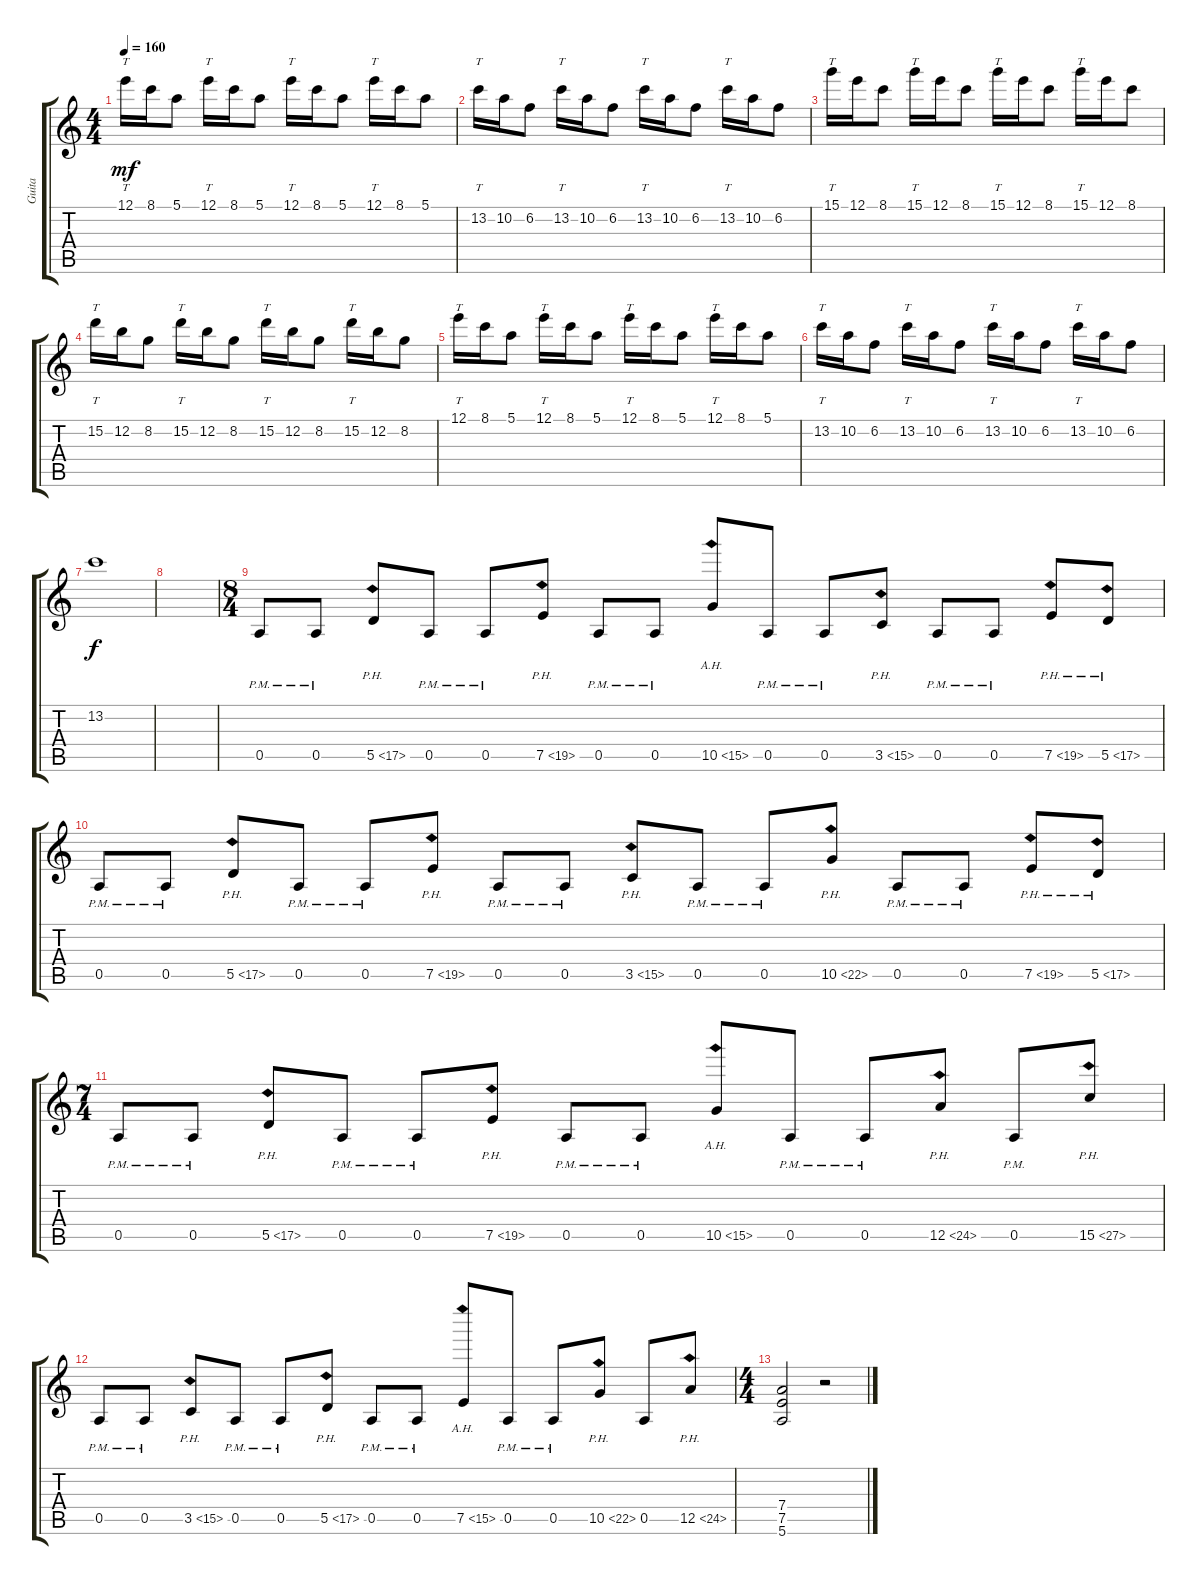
\track ("Guita" "Guita") {instrument distortionguitar}
\staff {score tabs}
\tuning (E4 B3 G3 D3 A2 E2) {hide}
\ts (4 4)
\tempo 160
\clef g2
\ks c
12.1.16{tt dy mf} 8.1.16 5.1.8 12.1.16{tt} 8.1.16 5.1.8 12.1.16{tt} 8.1.16 5.1.8 12.1.16{tt} 8.1.16 5.1.8 |
13.2.16{tt} 10.2.16 6.2.8 13.2.16{tt} 10.2.16 6.2.8 13.2.16{tt} 10.2.16 6.2.8 13.2.16{tt} 10.2.16 6.2.8 |
15.1.16{tt} 12.1.16 8.1.8 15.1.16{tt} 12.1.16 8.1.8 15.1.16{tt} 12.1.16 8.1.8 15.1.16{tt} 12.1.16 8.1.8 |
15.2.16{tt} 12.2.16 8.2.8 15.2.16{tt} 12.2.16 8.2.8 15.2.16{tt} 12.2.16 8.2.8 15.2.16{tt} 12.2.16 8.2.8 |
12.1.16{tt} 8.1.16 5.1.8 12.1.16{tt} 8.1.16 5.1.8 12.1.16{tt} 8.1.16 5.1.8 12.1.16{tt} 8.1.16 5.1.8 |
13.2.16{tt} 10.2.16 6.2.8 13.2.16{tt} 10.2.16 6.2.8 13.2.16{tt} 10.2.16 6.2.8 13.2.16{tt} 10.2.16 6.2.8 |
13.2.1{dy f} |
|
\ts (8 4)
0.5{pm}.8 0.5{pm}.8 5.5{ph 12}.8 0.5{pm}.8 0.5{pm}.8 7.5{ph 12}.8 0.5{pm}.8 0.5{pm}.8 10.5{ah 5}.8 0.5{pm}.8 0.5{pm}.8 3.5{ph 12}.8 0.5{pm}.8 0.5{pm}.8 7.5{ph 12}.8 5.5{ph 12}.8 |
0.5{pm}.8 0.5{pm}.8 5.5{ph 12}.8 0.5{pm}.8 0.5{pm}.8 7.5{ph 12}.8 0.5{pm}.8 0.5{pm}.8 3.5{ph 12}.8 0.5{pm}.8 0.5{pm}.8 10.5{ph 12}.8 0.5{pm}.8 0.5{pm}.8 7.5{ph 12}.8 5.5{ph 12}.8 |
\ts (7 4)
0.5{pm}.8 0.5{pm}.8 5.5{ph 12}.8 0.5{pm}.8 0.5{pm}.8 7.5{ph 12}.8 0.5{pm}.8 0.5{pm}.8 10.5{ah 5}.8 0.5{pm}.8 0.5{pm}.8 12.5{ph 12}.8 0.5{pm}.8 15.5{ph 12}.8 |
0.5{pm}.8 0.5{pm}.8 3.5{ph 12}.8 0.5{pm}.8 0.5{pm}.8 5.5{ph 12}.8 0.5{pm}.8 0.5{pm}.8 7.5{ah 8}.8 0.5{pm}.8 0.5{pm}.8 10.5{ph 12}.8 0.5.8 12.5{ph 12}.8 |
\ts (4 4)
(7.4 7.5 5.6).2 r.2
